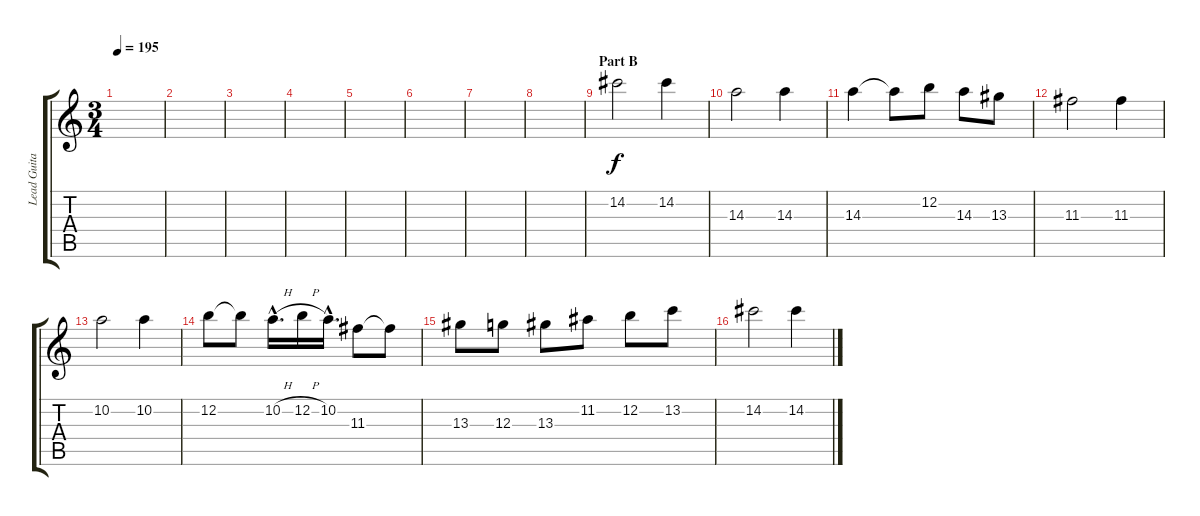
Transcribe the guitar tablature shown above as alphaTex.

\track ("Lead Guitar 2" "Lead Guita") {instrument distortionguitar}
\staff {score tabs}
\tuning (E4 B3 G3 D3 A2 E2) {hide}
\ts (3 4)
\tempo 195
\clef g2
\ks c
|
|
|
|
|
|
|
|
\section ("" "Part B")
14.2.2 14.2.4 |
14.3.2 14.3.4 |
14.3.4 14.3{t}.8 12.2.8 14.3.8 13.3.8 |
11.3.2 11.3.4 |
10.2.2 10.2.4 |
12.2.8 12.2{t}.8 10.2{h hac}.16{d} 12.2{h}.16 10.2{hac}.16{d} 11.3.8 11.3{t}.8 |
13.3.8 12.3.8 13.3.8 11.2.8 12.2.8 13.2.8 |
14.2.2 14.2.4
